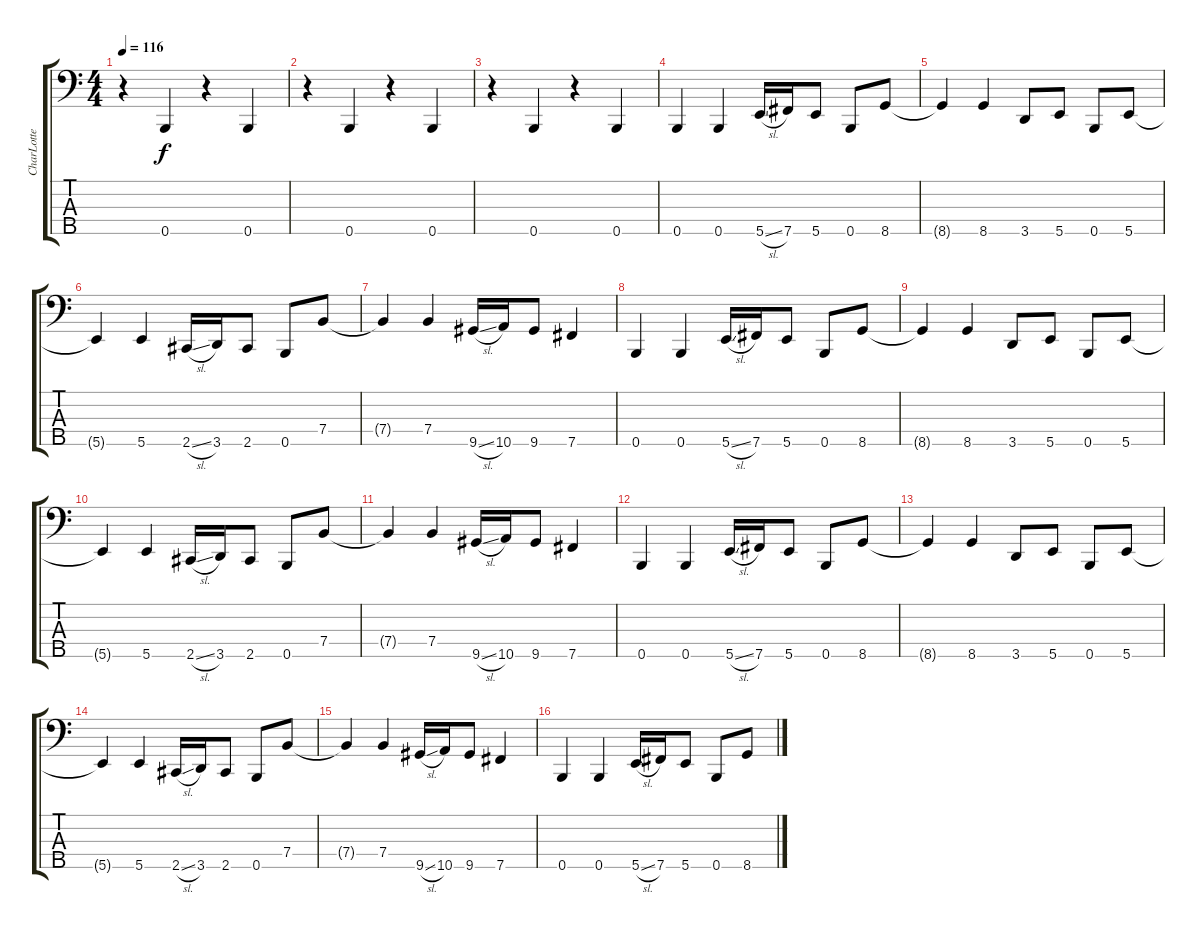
\track ("CharLotte" "CharLotte") {instrument electricbassfinger}
\staff {score tabs}
\tuning (G2 D2 A1 E1 B0) {hide}
\ts (4 4)
\tempo 116
\clef f4
\ks c
r.4{dy f} 0.5.4 r.4 0.5.4 |
r.4 0.5.4 r.4 0.5.4 |
r.4 0.5.4 r.4 0.5.4 |
0.5.4{volume 13} 0.5.4 5.5{sl}.16 7.5.16 5.5.8 0.5.8 8.5.8 |
8.5{t}.4 8.5.4 3.5.8 5.5.8 0.5.8 5.5.8 |
5.5{t}.4 5.5.4 2.5{sl}.16 3.5.16 2.5.8 0.5.8 7.4.8 |
7.4{t}.4 7.4.4 9.5{sl}.16 10.5.16 9.5.8 7.5.4 |
0.5.4 0.5.4 5.5{sl}.16 7.5.16 5.5.8 0.5.8 8.5.8 |
8.5{t}.4 8.5.4 3.5.8 5.5.8 0.5.8 5.5.8 |
5.5{t}.4 5.5.4 2.5{sl}.16 3.5.16 2.5.8 0.5.8 7.4.8 |
7.4{t}.4 7.4.4 9.5{sl}.16 10.5.16 9.5.8 7.5.4 |
0.5.4 0.5.4 5.5{sl}.16 7.5.16 5.5.8 0.5.8 8.5.8 |
8.5{t}.4 8.5.4 3.5.8 5.5.8 0.5.8 5.5.8 |
5.5{t}.4 5.5.4 2.5{sl}.16 3.5.16 2.5.8 0.5.8 7.4.8 |
7.4{t}.4 7.4.4 9.5{sl}.16 10.5.16 9.5.8 7.5.4 |
0.5.4 0.5.4 5.5{sl}.16 7.5.16 5.5.8 0.5.8 8.5.8
